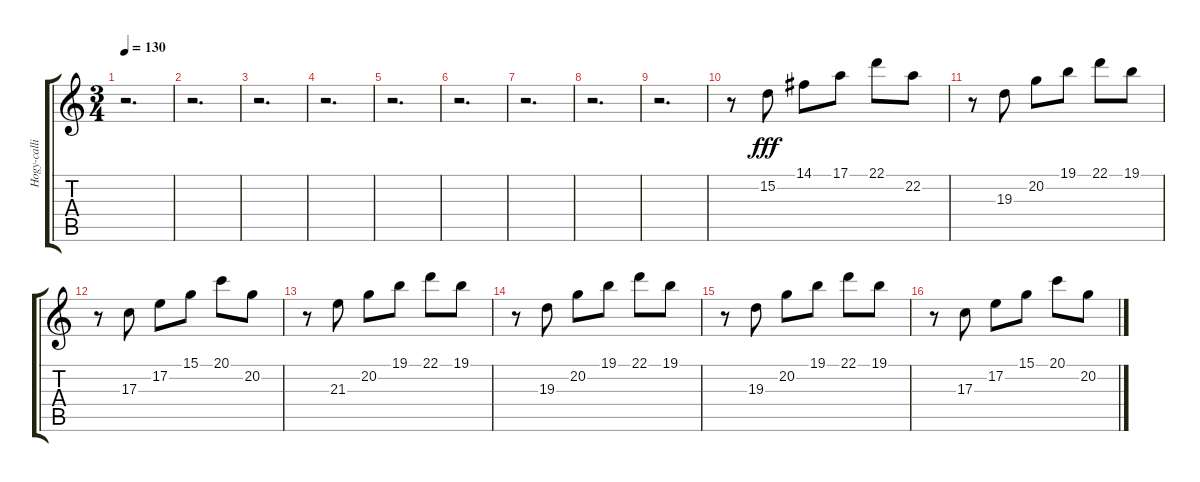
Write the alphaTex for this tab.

\track ("Hogy-calliope" "Hogy-calli") {instrument lead3calliope}
\staff {score tabs}
\tuning (E4 B3 G3 D3 A2 E2) {hide}
\ts (3 4)
\tempo 130
\clef g2
\ks c
r.2{d dy fff} |
r.2{d} |
r.2{d} |
r.2{d} |
r.2{d} |
r.2{d} |
r.2{d} |
r.2{d} |
r.2{d} |
r.8 15.2.8{volume 12 balance 11 instrument lead3calliope} 14.1.8 17.1.8 22.1.8 22.2.8 |
r.8 19.3.8 20.2.8 19.1.8 22.1.8 19.1.8 |
r.8 17.3.8 17.2.8 15.1.8 20.1.8 20.2.8 |
r.8 21.3.8 20.2.8 19.1.8 22.1.8 19.1.8 |
r.8 19.3.8 20.2.8 19.1.8 22.1.8 19.1.8 |
r.8 19.3.8 20.2.8 19.1.8 22.1.8 19.1.8 |
r.8 17.3.8 17.2.8 15.1.8 20.1.8 20.2.8
